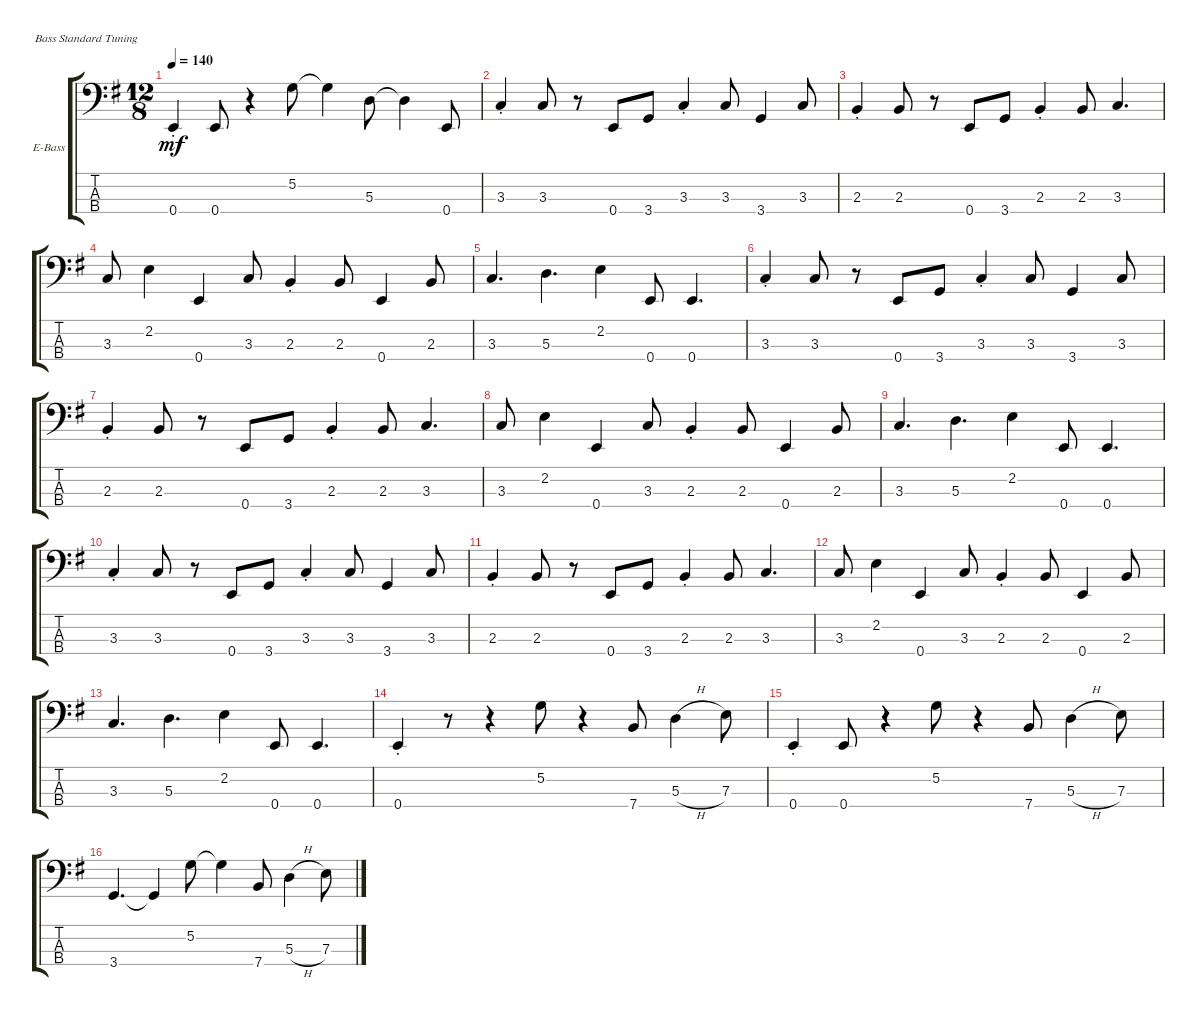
\defaultSystemsLayout 4
\bracketExtendMode groupsimilarinstruments
\firstSystemTrackNameOrientation horizontal
\otherSystemsTrackNameOrientation horizontal
\track ("Electric Bass" "E-Bass") {instrument electricbassfinger}
\staff {score tabs}
\tuning (G2 D2 A1 E1)
\ts (12 8)
\tempo 140
\clef f4
\ks g
0.4{st}.4{dy mf} 0.4.8 r.4 5.2.8 5.2{t}.4 5.3.8 5.3{t}.4 0.4.8 |
3.3{st}.4 3.3.8 r.8 0.4.8 3.4.8 3.3{st}.4 3.3.8 3.4.4 3.3.8 |
2.3{st}.4 2.3.8 r.8 0.4.8 3.4.8 2.3{st}.4 2.3.8 3.3.4{d} |
3.3.8 2.2.4 0.4.4 3.3.8 2.3{st}.4 2.3.8 0.4.4 2.3.8 |
3.3.4{d} 5.3.4{d} 2.2.4 0.4.8 0.4.4{d} |
3.3{st}.4 3.3.8 r.8 0.4.8 3.4.8 3.3{st}.4 3.3.8 3.4.4 3.3.8 |
2.3{st}.4 2.3.8 r.8 0.4.8 3.4.8 2.3{st}.4 2.3.8 3.3.4{d} |
3.3.8 2.2.4 0.4.4 3.3.8 2.3{st}.4 2.3.8 0.4.4 2.3.8 |
3.3.4{d} 5.3.4{d} 2.2.4 0.4.8 0.4.4{d} |
3.3{st}.4 3.3.8 r.8 0.4.8 3.4.8 3.3{st}.4 3.3.8 3.4.4 3.3.8 |
2.3{st}.4 2.3.8 r.8 0.4.8 3.4.8 2.3{st}.4 2.3.8 3.3.4{d} |
3.3.8 2.2.4 0.4.4 3.3.8 2.3{st}.4 2.3.8 0.4.4 2.3.8 |
3.3.4{d} 5.3.4{d} 2.2.4 0.4.8 0.4.4{d} |
0.4{st}.4 r.8 r.4 5.2.8 r.4 7.4.8 5.3{h}.4 7.3.8 |
0.4{st}.4 0.4.8 r.4 5.2.8 r.4 7.4.8 5.3{h}.4 7.3.8 |
3.4.4{d} 3.4{t}.4 5.2.8 5.2{t}.4 7.4.8 5.3{h}.4 7.3.8
